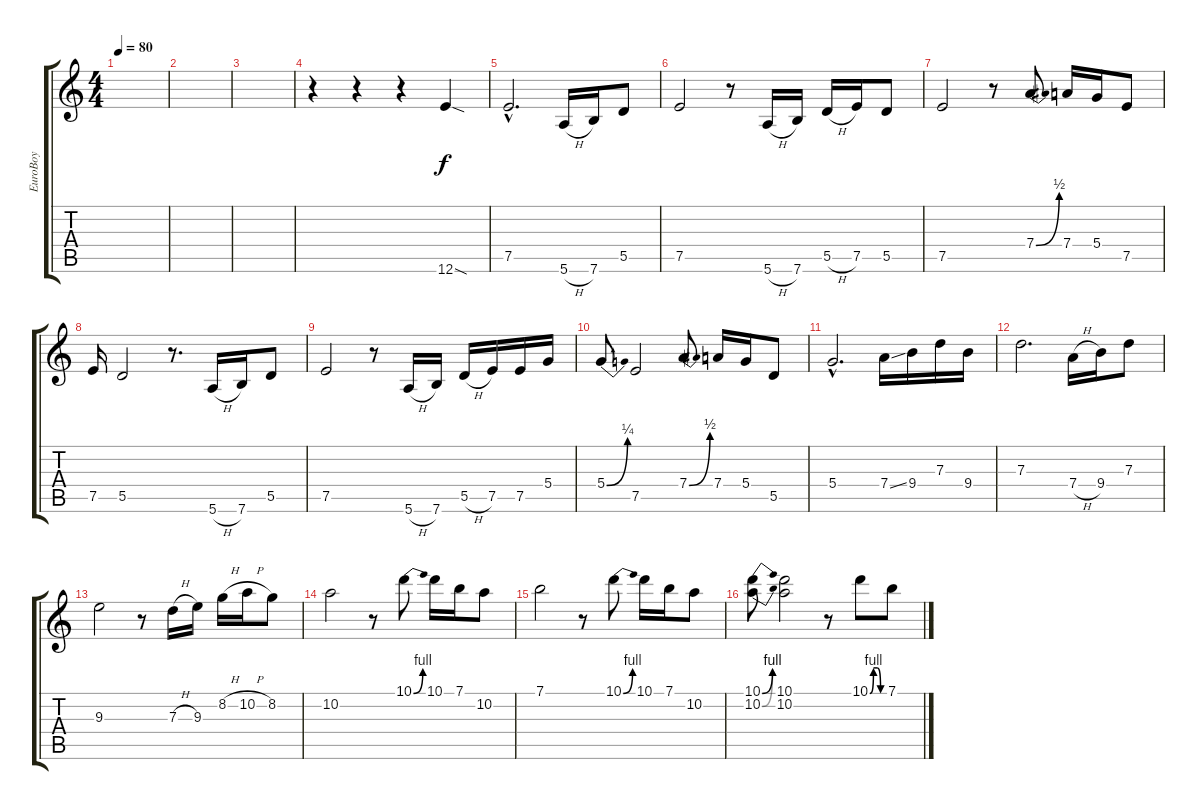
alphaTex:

\track ("EuroBoy" "EuroBoy") {instrument overdrivenguitar}
\staff {score tabs}
\tuning (E4 B3 G3 D3 A2 E2) {hide}
\ts (4 4)
\tempo 80
\clef g2
\ks c
|
|
|
r.4 r.4 r.4 12.6{sod}.4 |
7.5{hac}.2{d} 5.6{h}.16 7.6.16 5.5.8 |
7.5.2 r.8 5.6{h}.16 7.6.16 5.5{h}.16 7.5.16 5.5.8 |
7.5.2 r.8 7.4{be (bend 0 0 60 2)}.8 7.4.16 5.4.16 7.5.8 |
7.5.16 5.5.2 r.8{d} 5.6{h}.16 7.6.16 5.5.8 |
7.5.2 r.8 5.6{h}.16 7.6.16 5.5{h}.16 7.5.16 7.5.16 5.4.16 |
5.4{be (bend 0 0 60 1)}.8 7.5.2 7.4{be (bend 0 0 60 2)}.8 7.4.16 5.4.16 5.5.8 |
5.4{hac}.2{d} 7.4{ss}.16 9.4.16 7.3.16 9.4.16 |
7.3.2{d} 7.4{h}.16 9.4.16 7.3.8 |
9.3.2 r.8 7.3{h}.16 9.3.16 8.2{h}.16 10.2{h}.16 8.2.8 |
10.2.2 r.8 10.1{be (bend 0 0 60 4)}.8 10.1.16 7.1.16 10.2.8 |
7.1.2 r.8 10.1{be (bend 0 0 60 4)}.8 10.1.16 7.1.16 10.2.8 |
(10.1{be (bend 0 0 60 4)} 10.2{be (bend 0 0 60 4)}).8 (10.1 10.2).2 r.8 10.1{be (custom 0 0 15 4 30 4 45 0 60 0)}.8 7.1.8
